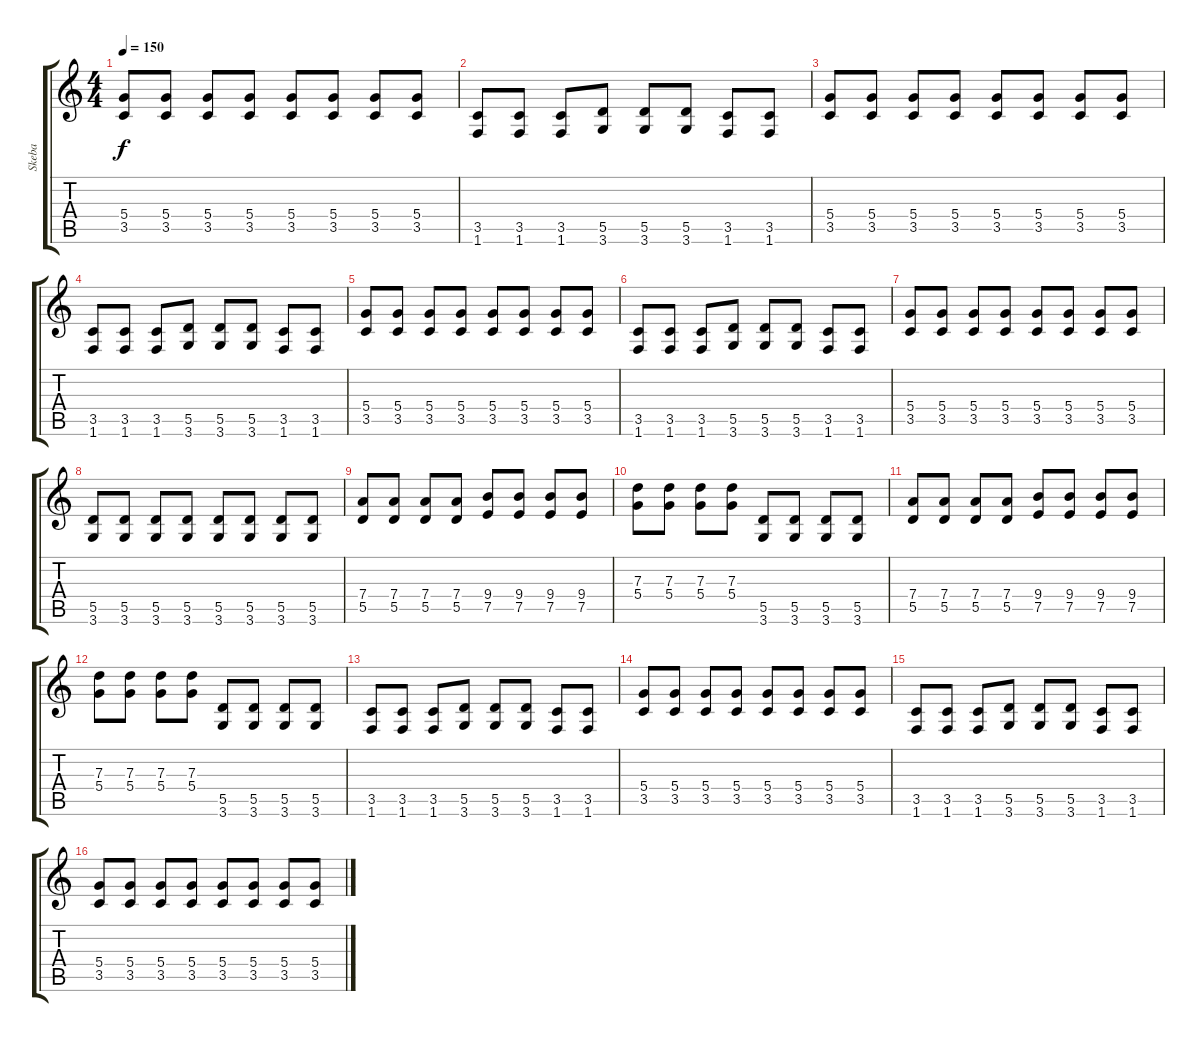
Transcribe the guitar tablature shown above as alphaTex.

\track ("Skeba" "Skeba") {instrument overdrivenguitar}
\staff {score tabs}
\tuning (E4 B3 G3 D3 A2 E2) {hide}
\ts (4 4)
\tempo 150
\clef g2
\ks c
(5.4 3.5).8{dy f} (5.4 3.5).8 (5.4 3.5).8 (5.4 3.5).8 (5.4 3.5).8 (5.4 3.5).8 (5.4 3.5).8 (5.4 3.5).8 |
(3.5 1.6).8 (3.5 1.6).8 (3.5 1.6).8 (5.5 3.6).8 (5.5 3.6).8 (5.5 3.6).8 (3.5 1.6).8 (3.5 1.6).8 |
(5.4 3.5).8 (5.4 3.5).8 (5.4 3.5).8 (5.4 3.5).8 (5.4 3.5).8 (5.4 3.5).8 (5.4 3.5).8 (5.4 3.5).8 |
(3.5 1.6).8 (3.5 1.6).8 (3.5 1.6).8 (5.5 3.6).8 (5.5 3.6).8 (5.5 3.6).8 (3.5 1.6).8 (3.5 1.6).8 |
(5.4 3.5).8 (5.4 3.5).8 (5.4 3.5).8 (5.4 3.5).8 (5.4 3.5).8 (5.4 3.5).8 (5.4 3.5).8 (5.4 3.5).8 |
(3.5 1.6).8 (3.5 1.6).8 (3.5 1.6).8 (5.5 3.6).8 (5.5 3.6).8 (5.5 3.6).8 (3.5 1.6).8 (3.5 1.6).8 |
(5.4 3.5).8 (5.4 3.5).8 (5.4 3.5).8 (5.4 3.5).8 (5.4 3.5).8 (5.4 3.5).8 (5.4 3.5).8 (5.4 3.5).8 |
(5.5 3.6).8 (5.5 3.6).8 (5.5 3.6).8 (5.5 3.6).8 (5.5 3.6).8 (5.5 3.6).8 (5.5 3.6).8 (5.5 3.6).8 |
(7.4 5.5).8 (7.4 5.5).8 (7.4 5.5).8 (7.4 5.5).8 (9.4 7.5).8 (9.4 7.5).8 (9.4 7.5).8 (9.4 7.5).8 |
(7.3 5.4).8 (7.3 5.4).8 (7.3 5.4).8 (7.3 5.4).8 (5.5 3.6).8 (5.5 3.6).8 (5.5 3.6).8 (5.5 3.6).8 |
(7.4 5.5).8 (7.4 5.5).8 (7.4 5.5).8 (7.4 5.5).8 (9.4 7.5).8 (9.4 7.5).8 (9.4 7.5).8 (9.4 7.5).8 |
(7.3 5.4).8 (7.3 5.4).8 (7.3 5.4).8 (7.3 5.4).8 (5.5 3.6).8 (5.5 3.6).8 (5.5 3.6).8 (5.5 3.6).8 |
(3.5 1.6).8 (3.5 1.6).8 (3.5 1.6).8 (5.5 3.6).8 (5.5 3.6).8 (5.5 3.6).8 (3.5 1.6).8 (3.5 1.6).8 |
(5.4 3.5).8 (5.4 3.5).8 (5.4 3.5).8 (5.4 3.5).8 (5.4 3.5).8 (5.4 3.5).8 (5.4 3.5).8 (5.4 3.5).8 |
(3.5 1.6).8 (3.5 1.6).8 (3.5 1.6).8 (5.5 3.6).8 (5.5 3.6).8 (5.5 3.6).8 (3.5 1.6).8 (3.5 1.6).8 |
(5.4 3.5).8 (5.4 3.5).8 (5.4 3.5).8 (5.4 3.5).8 (5.4 3.5).8 (5.4 3.5).8 (5.4 3.5).8 (5.4 3.5).8
